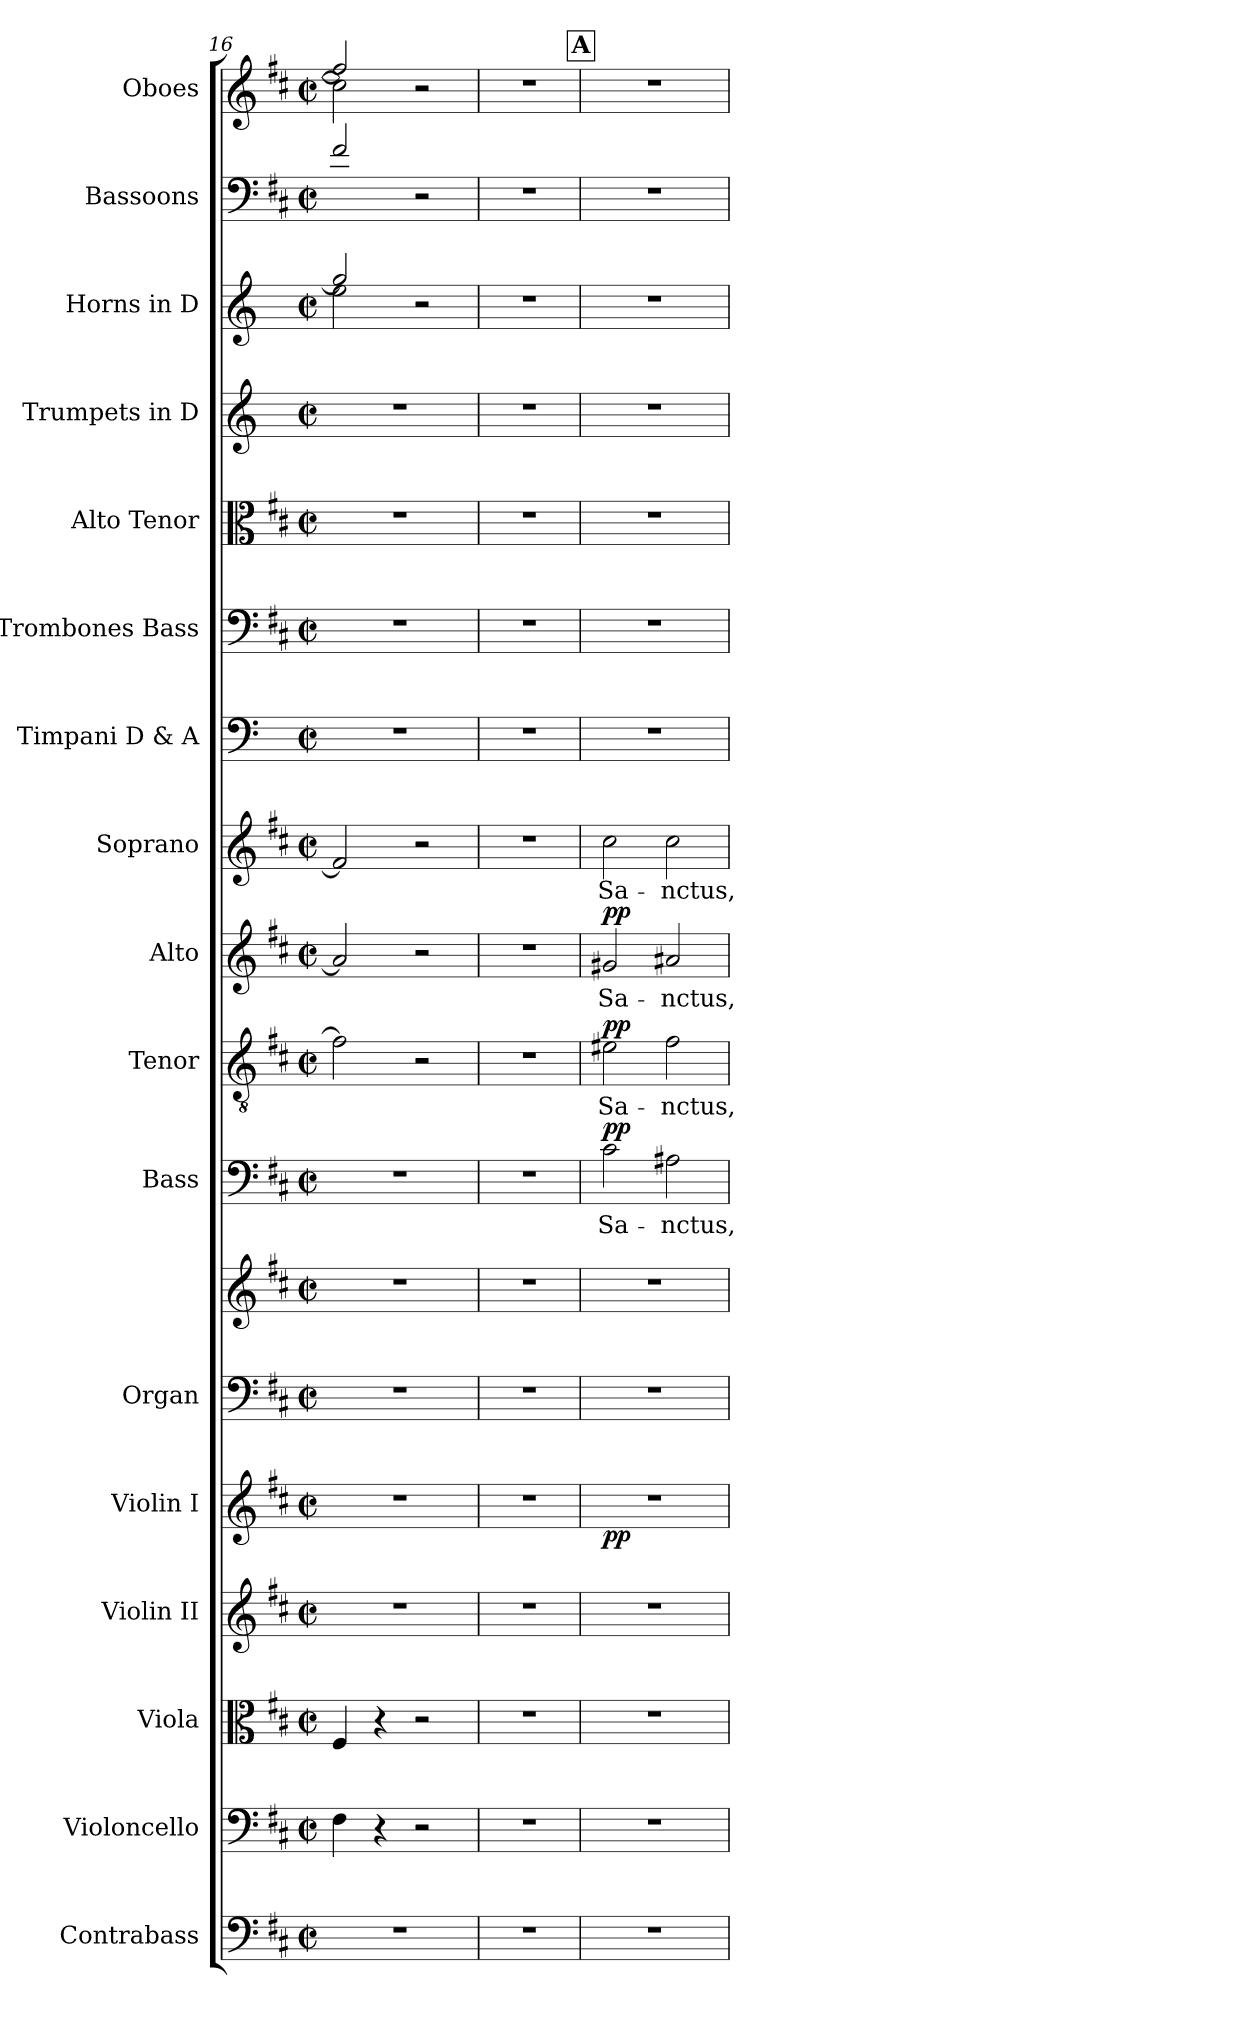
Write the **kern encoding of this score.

**kern	**kern	**kern	**kern	**kern	**dynam	**kern	**kern	**kern	**text	**dynam	**kern	**text	**dynam	**kern	**text	**dynam	**kern	**text	**kern	**kern	**kern	**kern	**kern	**kern	**kern
*part17	*part16	*part15	*part14	*part13	*part13	*part12	*part12	*part11	*part11	*part11	*part10	*part10	*part10	*part9	*part9	*part9	*part8	*part8	*part7	*part6	*part5	*part4	*part3	*part2	*part1
*staff18	*staff17	*staff16	*staff15	*staff14	*staff14	*staff13	*staff12	*staff11	*staff11	*staff11	*staff10	*staff10	*staff10	*staff9	*staff9	*staff9	*staff8	*staff8	*staff7	*staff6	*staff5	*staff4	*staff3	*staff2	*staff1
*I"Contrabass	*I"Violoncello	*I"Viola	*I"Violin II	*I"Violin I	*	*I"Organ	*	*I"Bass	*	*	*I"Tenor	*	*	*I"Alto	*	*	*I"Soprano	*	*I"Timpani D & A	*I"Trombones  Bass	*I"Alto  Tenor	*I"Trumpets in D	*I"Horns in D	*I"Bassoons	*I"Oboes
*I'Cb.	*I'Vc.	*I'Vla.	*I'Vln. II	*I'Vln. I	*	*I'Org.	*	*I'B.	*	*	*I'T.	*	*	*I'A.	*	*	*I'S.	*	*I'Timp.	*	*	*	*	*I'Bsn.	*I'Ob.
*clefF4	*clefF4	*clefC3	*clefG2	*clefG2	*	*clefF4	*clefG2	*clefF4	*	*	*clefGv2	*	*	*clefG2	*	*	*clefG2	*	*clefF4	*clefF4	*clefC3	*clefG2	*clefG2	*clefF4	*clefG2
*ITrd7c12	*	*	*	*	*	*	*	*	*	*	*ITrd7c12	*	*	*	*	*	*	*	*	*	*	*ITrd-1c-2	*ITrd6c10	*	*
*k[f#c#]	*k[f#c#]	*k[f#c#]	*k[f#c#]	*k[f#c#]	*	*k[f#c#]	*k[f#c#]	*k[f#c#]	*	*	*k[f#c#]	*	*	*k[f#c#]	*	*	*k[f#c#]	*	*k[]	*k[f#c#]	*k[f#c#]	*k[f#c#]	*k[f#c#]	*k[f#c#]	*k[f#c#]
*D:	*D:	*D:	*D:	*D:	*	*D:	*D:	*D:	*	*	*D:	*	*	*D:	*	*	*D:	*	*C:	*D:	*D:	*D:	*D:	*D:	*D:
*M2/2	*M2/2	*M2/2	*M2/2	*M2/2	*	*M2/2	*M2/2	*M2/2	*	*	*M2/2	*	*	*M2/2	*	*	*M2/2	*	*M2/2	*M2/2	*M2/2	*M2/2	*M2/2	*M2/2	*M2/2
*met(c|)	*met(c|)	*met(c|)	*met(c|)	*met(c|)	*	*met(c|)	*met(c|)	*met(c|)	*	*	*met(c|)	*	*	*met(c|)	*	*	*met(c|)	*	*met(c|)	*met(c|)	*met(c|)	*met(c|)	*met(c|)	*met(c|)	*met(c|)
=16	=16	=16	=16	=16	=16	=16	=16	=16	=16	=16	=16	=16	=16	=16	=16	=16	=16	=16	=16	=16	=16	=16	=16	=16	=16
*	*	*	*	*	*	*	*	*	*	*	*	*	*	*	*	*	*	*	*	*	*	*	*^	*	*^
1r	4F#i\	4F#i/	1r	1r	.	1r	1r	1r	.	.	2F#i\]	.	.	2a#i/]	.	.	2f#i/]	.	1r	1r	1r	1r	2a#i/]	2f#i\	2f#i/	2ff#i/]	2cc#i\]
.	4r	4r	.	.	.	.	.	.	.	.	.	.	.	.	.	.	.	.	.	.	.	.	.	.	.	.	.
.	2r	2r	.	.	.	.	.	.	.	.	2r	.	.	2r	.	.	2r	.	.	.	.	.	2r	2ryy	2r	2r	2ryy
*	*	*	*	*	*	*	*	*	*	*	*	*	*	*	*	*	*	*	*	*	*	*	*v	*v	*	*v	*v
=17	=17	=17	=17	=17	=17	=17	=17	=17	=17	=17	=17	=17	=17	=17	=17	=17	=17	=17	=17	=17	=17	=17	=17	=17	=17
1r	1r	1r	1r	1r	.	1r	1r	1r	.	.	1r	.	.	1r	.	.	1r	.	1r	1r	1r	1r	1r	1r	1r
!!LO:PB:g=z
!!LO:REH:place=s1:B:color=#000000:enc=box:fs=20.5955:t=A
=18	=18	=18	=18	=18	=18	=18	=18	=18	=18	=18	=18	=18	=18	=18	=18	=18	=18	=18	=18	=18	=18	=18	=18	=18	=18
!	!	!	!	!	!	!	!	!	!LO:LY:b:color=#000000	!	!	!	!	!	!	!	!	!	!	!	!	!	!	!	!
!	!	!	!	!	!	!	!	!	!	!	!	!LO:LY:b:color=#000000	!	!	!	!	!	!	!	!	!	!	!	!	!
!	!	!	!	!	!	!	!	!	!	!	!	!	!	!	!LO:LY:b:color=#000000	!	!	!	!	!	!	!	!	!	!
!	!	!	!	!	!	!	!	!	!	!	!	!	!	!	!	!	!	!LO:LY:b:color=#000000	!	!	!	!	!	!	!
1r	1r	1r	1r	1r	pp	1r	1r	2c#i\	Sa-	pp	2E#Xi\	Sa-	pp	2g#Xi/	Sa-	pp	2cc#i\	Sa-	1r	1r	1r	1r	1r	1r	1r
!	!	!	!	!	!	!	!	!	!LO:LY:b:color=#000000	!	!	!	!	!	!	!	!	!	!	!	!	!	!	!	!
!	!	!	!	!	!	!	!	!	!	!	!	!LO:LY:b:color=#000000	!	!	!	!	!	!	!	!	!	!	!	!	!
!	!	!	!	!	!	!	!	!	!	!	!	!	!	!	!LO:LY:b:color=#000000	!	!	!	!	!	!	!	!	!	!
!	!	!	!	!	!	!	!	!	!	!	!	!	!	!	!	!	!	!LO:LY:b:color=#000000	!	!	!	!	!	!	!
.	.	.	.	.	.	.	.	2A#Xi\	-nctus,	.	2F#i\	-nctus,	.	2a#Xi/	-nctus,	.	2cc#i\	-nctus,	.	.	.	.	.	.	.
=	=	=	=	=	=	=	=	=	=	=	=	=	=	=	=	=	=	=	=	=	=	=	=	=	=
*-	*-	*-	*-	*-	*-	*-	*-	*-	*-	*-	*-	*-	*-	*-	*-	*-	*-	*-	*-	*-	*-	*-	*-	*-	*-
